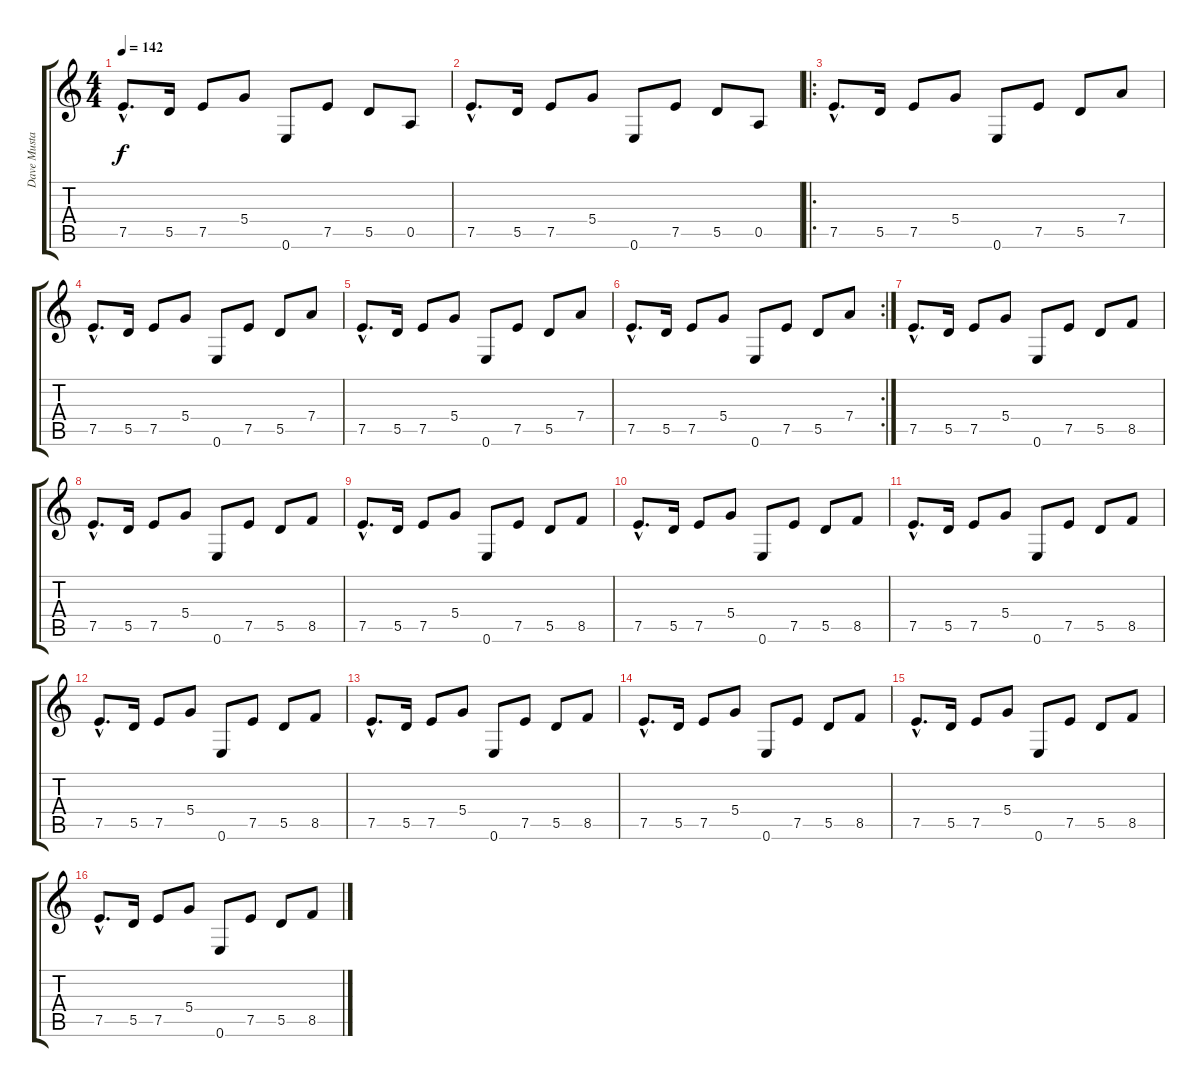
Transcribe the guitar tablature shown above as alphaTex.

\track ("Dave Mustaine (Guitar)" "Dave Musta") {instrument distortionguitar}
\staff {score tabs}
\tuning (E4 B3 G3 D3 A2 E2) {hide}
\ts (4 4)
\tempo 142
\clef g2
\ks c
7.5{hac}.8{d dy f} 5.5.16 7.5.8 5.4.8 0.6.8 7.5.8 5.5.8 0.5.8 |
7.5{hac}.8{d} 5.5.16 7.5.8 5.4.8 0.6.8 7.5.8 5.5.8 0.5.8 |
\ro
7.5{hac}.8{d} 5.5.16 7.5.8 5.4.8 0.6.8 7.5.8 5.5.8 7.4.8 |
7.5{hac}.8{d} 5.5.16 7.5.8 5.4.8 0.6.8 7.5.8 5.5.8 7.4.8 |
7.5{hac}.8{d} 5.5.16 7.5.8 5.4.8 0.6.8 7.5.8 5.5.8 7.4.8 |
\rc 2
7.5{hac}.8{d} 5.5.16 7.5.8 5.4.8 0.6.8 7.5.8 5.5.8 7.4.8 |
7.5{hac}.8{d} 5.5.16 7.5.8 5.4.8 0.6.8 7.5.8 5.5.8 8.5.8 |
7.5{hac}.8{d} 5.5.16 7.5.8 5.4.8 0.6.8 7.5.8 5.5.8 8.5.8 |
7.5{hac}.8{d} 5.5.16 7.5.8 5.4.8 0.6.8 7.5.8 5.5.8 8.5.8 |
7.5{hac}.8{d} 5.5.16 7.5.8 5.4.8 0.6.8 7.5.8 5.5.8 8.5.8 |
7.5{hac}.8{d} 5.5.16 7.5.8 5.4.8 0.6.8 7.5.8 5.5.8 8.5.8 |
7.5{hac}.8{d} 5.5.16 7.5.8 5.4.8 0.6.8 7.5.8 5.5.8 8.5.8 |
7.5{hac}.8{d} 5.5.16 7.5.8 5.4.8 0.6.8 7.5.8 5.5.8 8.5.8 |
7.5{hac}.8{d} 5.5.16 7.5.8 5.4.8 0.6.8 7.5.8 5.5.8 8.5.8 |
7.5{hac}.8{d} 5.5.16 7.5.8 5.4.8 0.6.8 7.5.8 5.5.8 8.5.8 |
7.5{hac}.8{d} 5.5.16 7.5.8 5.4.8 0.6.8 7.5.8 5.5.8 8.5.8
